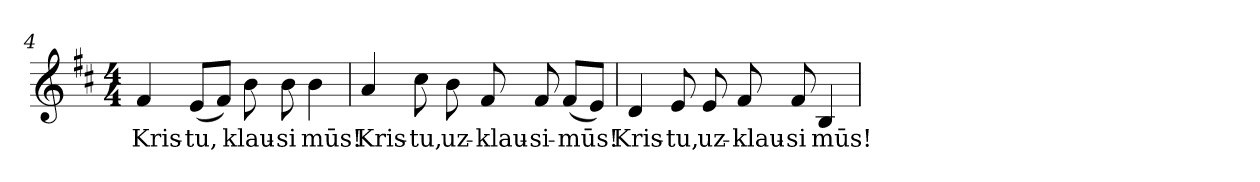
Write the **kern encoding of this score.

**kern	**text
*part1	*part1
*staff1	*staff1
!!LO:LB:g=z
*clefG2	*
*k[f#c#]	*
*D:	*
*M4/4	*
=4	=4
!	!LO:LY:b:color=#000000
4f#i/	Kris-
!	!LO:LY:b:color=#000000
(8ei/L	-tu,
8f#i/J)	.
!	!LO:LY:b:color=#000000
8bi\	klau-
!	!LO:LY:b:color=#000000
8bi\	-si
!	!LO:LY:b:color=#000000
4bi\	mūs!
=5	=5
!	!LO:LY:b:color=#000000
4ai/	Kris-
!	!LO:LY:b:color=#000000
8cc#i\	-tu,
!	!LO:LY:b:color=#000000
8bi\	uz-
!	!LO:LY:b:color=#000000
8f#i/	-klau-
!	!LO:LY:b:color=#000000
8f#i/	-si-
!	!LO:LY:b:color=#000000
(8f#i/L	-mūs!
8ei/J)	.
=6	=6
!	!LO:LY:b:color=#000000
4di/	Kris-
!	!LO:LY:b:color=#000000
8ei/	-tu,
!	!LO:LY:b:color=#000000
8ei/	uz-
!	!LO:LY:b:color=#000000
8f#i/	-klau-
!	!LO:LY:b:color=#000000
8f#i/	-si
!	!LO:LY:b:color=#000000
4Bi/	mūs!
=	=
*-	*-
